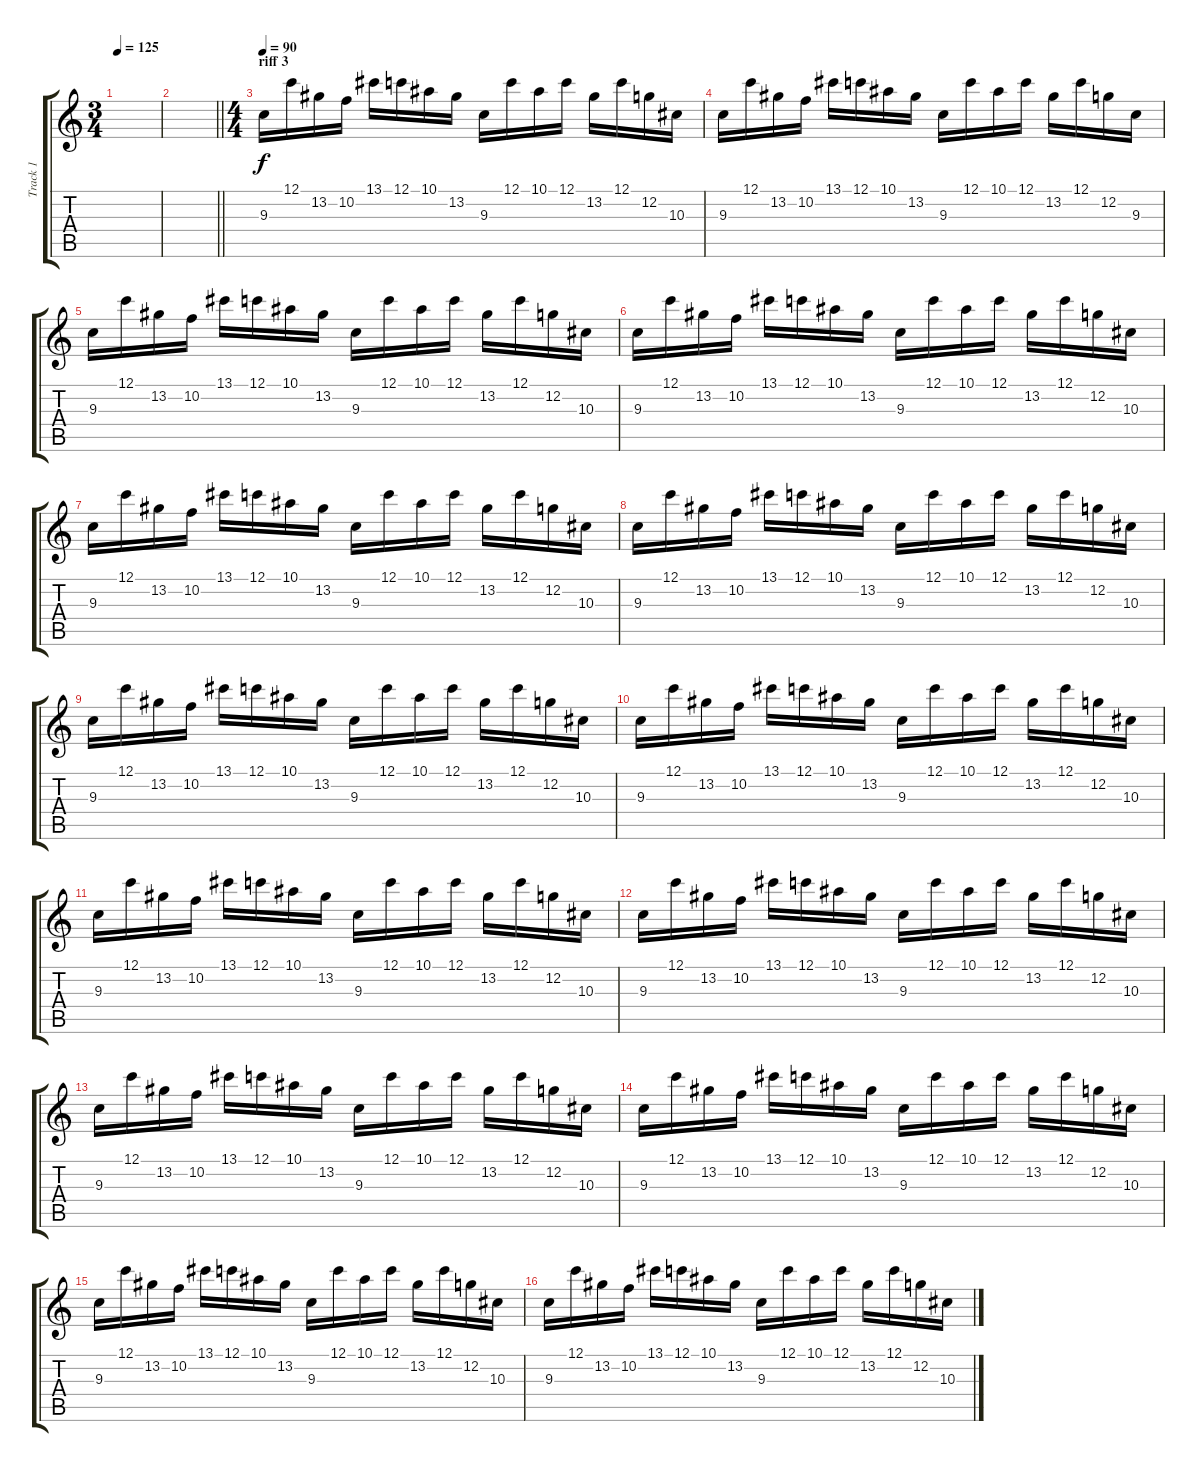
\track ("Track 1" "Track 1") {instrument distortionguitar}
\staff {score tabs}
\tuning (C4 G3 Eb3 Bb2 F2 C2) {hide}
\ts (3 4)
\tempo 125
\clef g2
\ks c
|
\barLineRight lightlight
|
\ts (4 4)
\section ("" "riff 3")
\tempo 90
9.3.16 12.1.16 13.2.16 10.2.16 13.1.16 12.1.16 10.1.16 13.2.16 9.3.16 12.1.16 10.1.16 12.1.16 13.2.16 12.1.16 12.2.16 10.3.16 |
9.3.16 12.1.16 13.2.16 10.2.16 13.1.16 12.1.16 10.1.16 13.2.16 9.3.16 12.1.16 10.1.16 12.1.16 13.2.16 12.1.16 12.2.16 9.3.16 |
9.3.16 12.1.16 13.2.16 10.2.16 13.1.16 12.1.16 10.1.16 13.2.16 9.3.16 12.1.16 10.1.16 12.1.16 13.2.16 12.1.16 12.2.16 10.3.16 |
9.3.16 12.1.16 13.2.16 10.2.16 13.1.16 12.1.16 10.1.16 13.2.16 9.3.16 12.1.16 10.1.16 12.1.16 13.2.16 12.1.16 12.2.16 10.3.16 |
9.3.16 12.1.16 13.2.16 10.2.16 13.1.16 12.1.16 10.1.16 13.2.16 9.3.16 12.1.16 10.1.16 12.1.16 13.2.16 12.1.16 12.2.16 10.3.16 |
9.3.16 12.1.16 13.2.16 10.2.16 13.1.16 12.1.16 10.1.16 13.2.16 9.3.16 12.1.16 10.1.16 12.1.16 13.2.16 12.1.16 12.2.16 10.3.16 |
9.3.16 12.1.16 13.2.16 10.2.16 13.1.16 12.1.16 10.1.16 13.2.16 9.3.16 12.1.16 10.1.16 12.1.16 13.2.16 12.1.16 12.2.16 10.3.16 |
9.3.16 12.1.16 13.2.16 10.2.16 13.1.16 12.1.16 10.1.16 13.2.16 9.3.16 12.1.16 10.1.16 12.1.16 13.2.16 12.1.16 12.2.16 10.3.16 |
9.3.16 12.1.16 13.2.16 10.2.16 13.1.16 12.1.16 10.1.16 13.2.16 9.3.16 12.1.16 10.1.16 12.1.16 13.2.16 12.1.16 12.2.16 10.3.16 |
9.3.16 12.1.16 13.2.16 10.2.16 13.1.16 12.1.16 10.1.16 13.2.16 9.3.16 12.1.16 10.1.16 12.1.16 13.2.16 12.1.16 12.2.16 10.3.16 |
9.3.16 12.1.16 13.2.16 10.2.16 13.1.16 12.1.16 10.1.16 13.2.16 9.3.16 12.1.16 10.1.16 12.1.16 13.2.16 12.1.16 12.2.16 10.3.16 |
9.3.16 12.1.16 13.2.16 10.2.16 13.1.16 12.1.16 10.1.16 13.2.16 9.3.16 12.1.16 10.1.16 12.1.16 13.2.16 12.1.16 12.2.16 10.3.16 |
9.3.16 12.1.16 13.2.16 10.2.16 13.1.16 12.1.16 10.1.16 13.2.16 9.3.16 12.1.16 10.1.16 12.1.16 13.2.16 12.1.16 12.2.16 10.3.16 |
9.3.16 12.1.16 13.2.16 10.2.16 13.1.16 12.1.16 10.1.16 13.2.16 9.3.16 12.1.16 10.1.16 12.1.16 13.2.16 12.1.16 12.2.16 10.3.16
